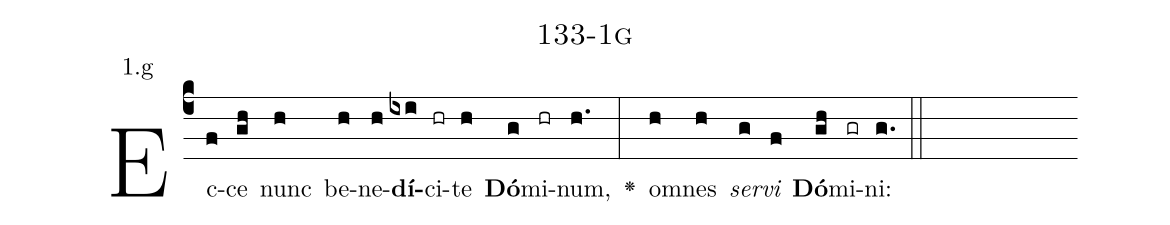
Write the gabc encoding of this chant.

name: 133-1g;
annotation: 1.g;
%%
(c4)Ec(f)ce(gh) nunc(h) be(h)ne(h)<b>dí</b>(ixi)ci(hr)te(h) <b>Dó</b>(g)mi(hr)num,(h.) <v>\greheightstar</v>(:) om(h)nes(h) <i>ser</i>(g)<i>vi</i>(f) <b>Dó</b>(gh)mi(gr)ni:(g.) (::)


%E(h) u(h) o(g) u(f) a(gh) e.(g.) (::)
